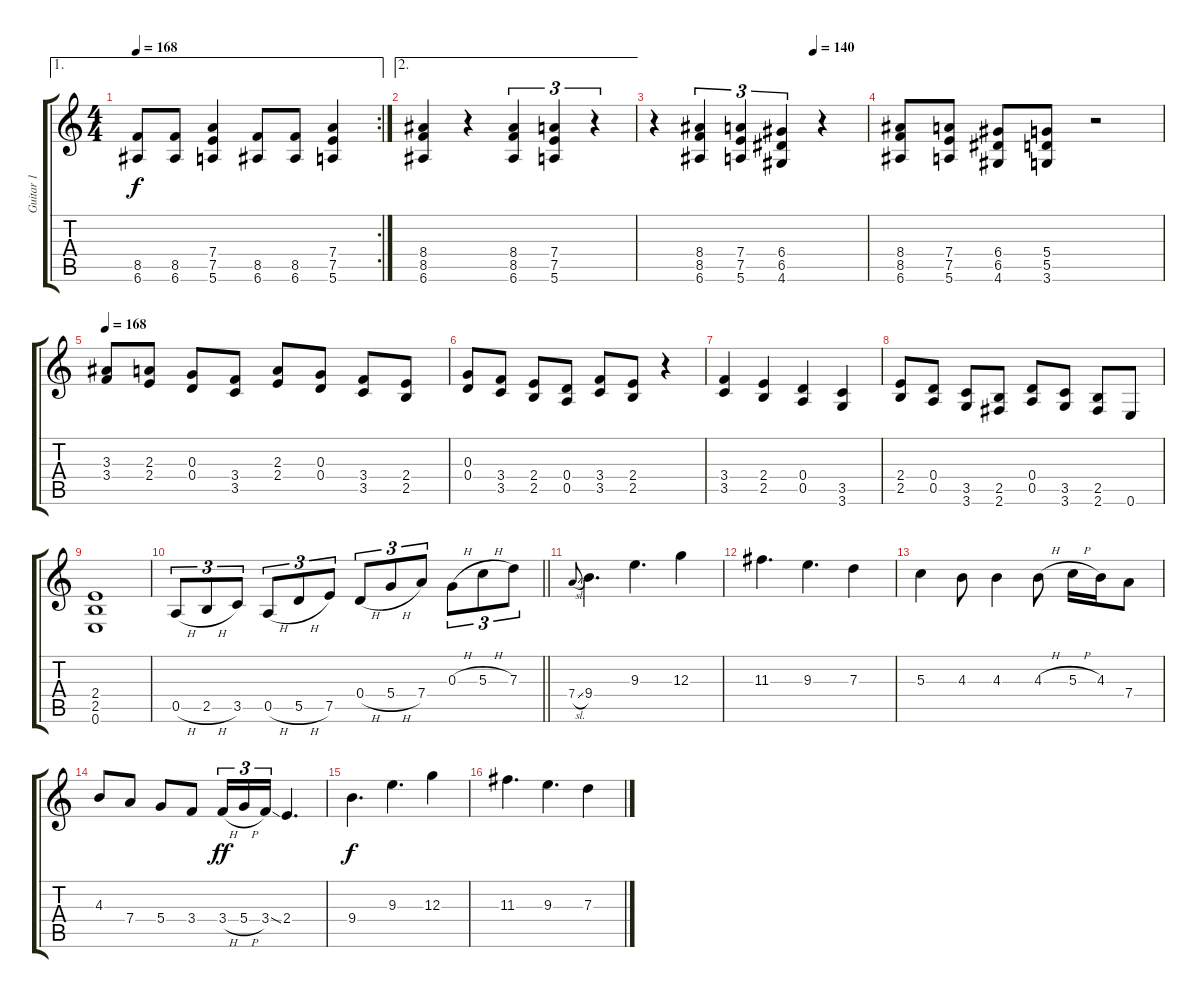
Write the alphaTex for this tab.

\track ("Guitar 1" "Guitar 1") {instrument distortionguitar}
\staff {score tabs}
\tuning (E4 B3 G3 D3 A2 E2) {hide}
\ae 1
\rc 2
\ts (4 4)
\tempo 168
\clef g2
\ks c
(8.5 6.6).8{dy f} (8.5 6.6).8 (7.4 7.5 5.6).4 (8.5 6.6).8 (8.5 6.6).8 (7.4 7.5 5.6).4 |
\ae 2
(8.4 8.5 6.6).4 r.4 (8.4 8.5 6.6).4{tu (3 2)} (7.4 7.5 5.6).4{tu (3 2)} r.4{tu (3 2)} |
\tempo (140 0.75)
r.4 (8.4 8.5 6.6).4{tu (3 2)} (7.4 7.5 5.6).4{tu (3 2)} (6.4 6.5 4.6).4{tu (3 2)} r.4 |
(8.4 8.5 6.6).8 (7.4 7.5 5.6).8 (6.4 6.5 4.6).8 (5.4 5.5 3.6).8 r.2 |
\tempo 168
(3.3 3.4).8 (2.3 2.4).8 (0.3 0.4).8 (3.4 3.5).8 (2.3 2.4).8 (0.3 0.4).8 (3.4 3.5).8 (2.4 2.5).8 |
(0.3 0.4).8 (3.4 3.5).8 (2.4 2.5).8 (0.4 0.5).8 (3.4 3.5).8 (2.4 2.5).8 r.4 |
(3.4 3.5).4 (2.4 2.5).4 (0.4 0.5).4 (3.5 3.6).4 |
(2.4 2.5).8 (0.4 0.5).8 (3.5 3.6).8 (2.5 2.6).8 (0.4 0.5).8 (3.5 3.6).8 (2.5 2.6).8 0.6.8 |
(2.4 2.5 0.6).1 |
\barLineRight lightlight
0.5{h}.8{tu (3 2)} 2.5{h}.8{tu (3 2)} 3.5.8{tu (3 2)} 0.5{h}.8{tu (3 2)} 5.5{h}.8{tu (3 2)} 7.5.8{tu (3 2)} 0.4{h}.8{tu (3 2)} 5.4{h}.8{tu (3 2)} 7.4.8{tu (3 2)} 0.3{h}.8{tu (3 2)} 5.3{h}.8{tu (3 2)} 7.3.8{tu (3 2)} |
7.4{sl}.8{gr onbeat} 9.4.4{d} 9.3.4{d} 12.3.4 |
11.3.4{d} 9.3.4{d} 7.3.4 |
5.3.4 4.3.8 4.3.4 4.3{h}.8 5.3{h}.16 4.3.16 7.4.8 |
4.3.8 7.4.8 5.4.8 3.4.8 3.4{h}.16{tu (3 2) dy ff} 5.4{h}.16{tu (3 2)} 3.4{ss}.16{tu (3 2)} 2.4.4{d} |
9.4.4{d dy f} 9.3.4{d} 12.3.4 |
11.3.4{d} 9.3.4{d} 7.3.4
